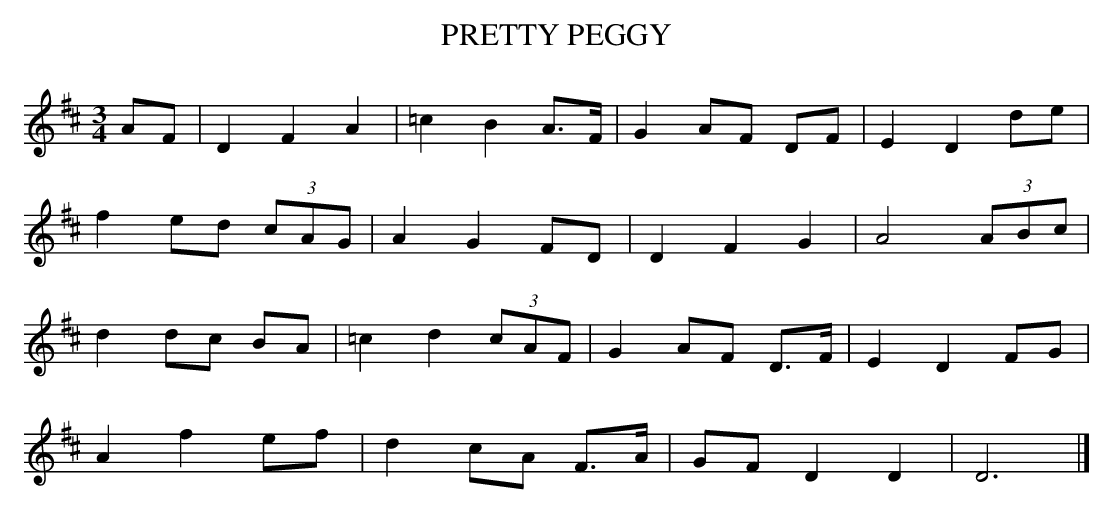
X:1
T:PRETTY PEGGY
Y:"tenderly"
M:3/4
L:1/8
K:D
AF|D2 F2 A2|=c2 B2 A>F|G2 AF DF|E2 D2 de|
f2 ed (3cAG|A2 G2 FD|D2 F2 G2|A4 (3ABc|
d2 dc BA|=c2 d2 (3cAF|G2 AF D>F|E2 D2 FG|
A2 f2 ef|d2 cA F>A|GF D2 D2|D6|]
